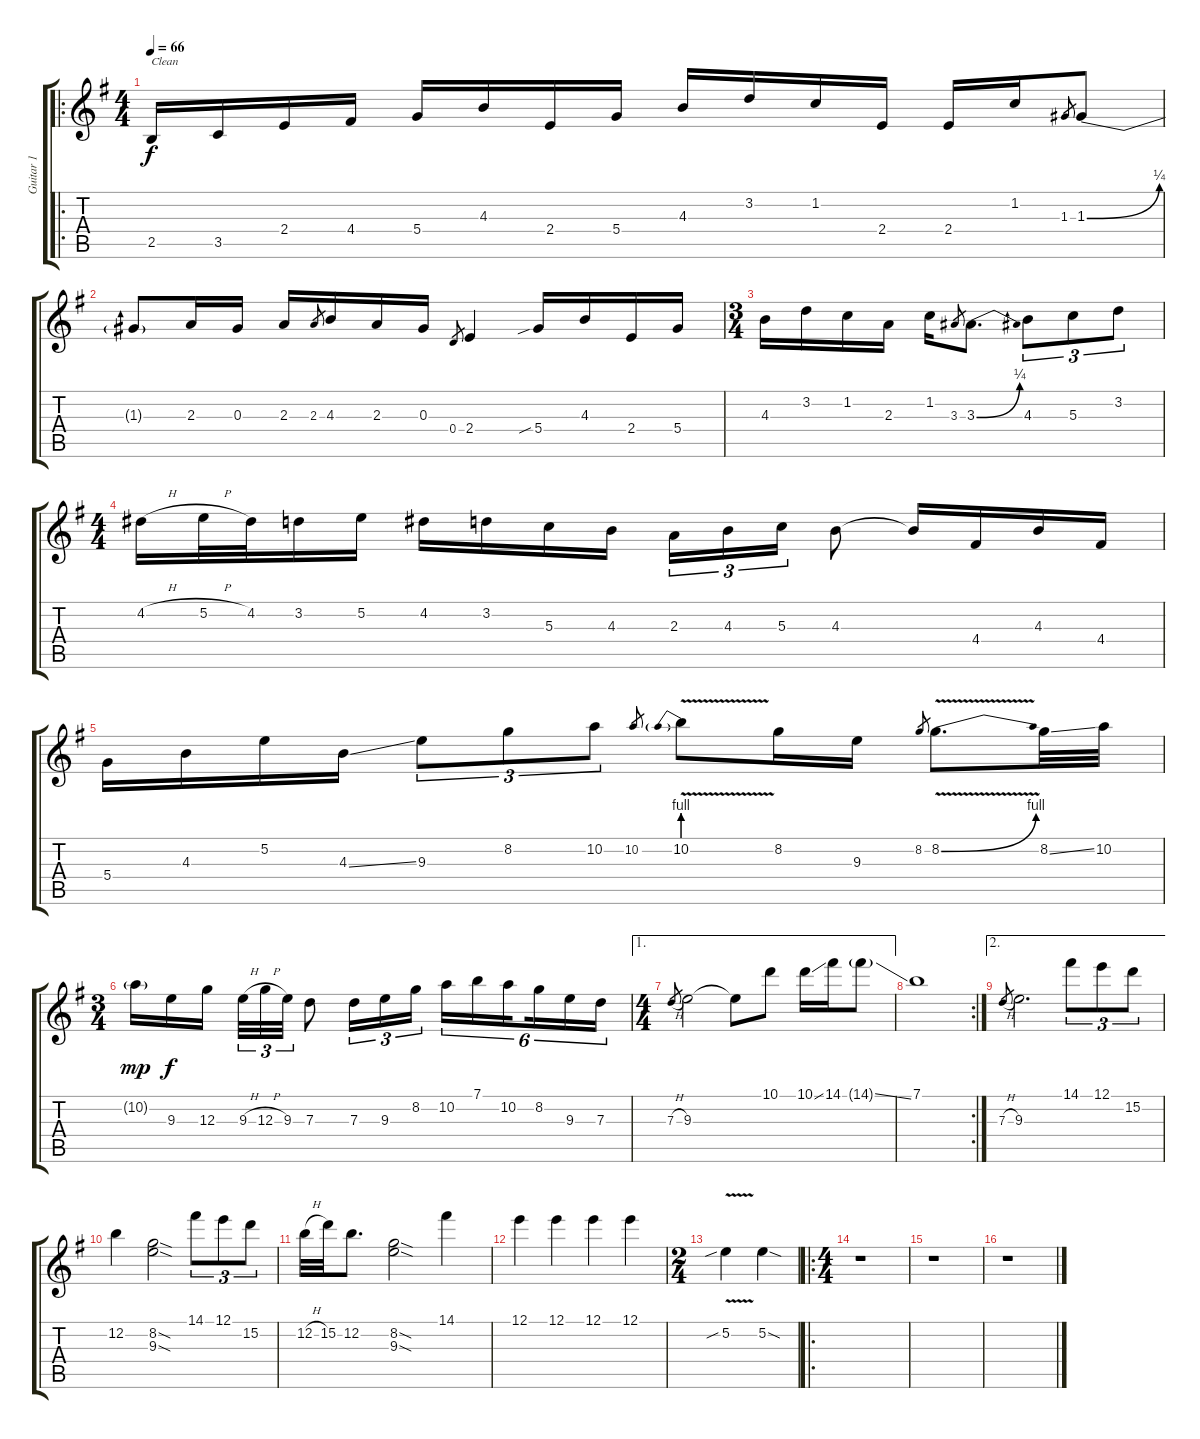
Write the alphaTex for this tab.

\track ("Guitar 1" "Guitar 1") {instrument electricguitarclean}
\staff {score tabs}
\tuning (E4 B3 G3 D3 A2 E2) {hide}
\ro
\ts (4 4)
\tempo 66
\clef g2
\ks g
2.5.16{txt "Clean" dy f instrument electricguitarclean} 3.5.16 2.4.16 4.4.16 5.4.16 4.3.16 2.4.16 5.4.16 4.3.16 3.2.16 1.2.16 2.4.16 2.4.16 1.2.16 1.3.8{gr} 1.3{be (bend 0 0 60 1)}.8 |
1.3{t}.8 2.3.16 0.3.16 2.3.16 2.3.8{gr} 4.3.16 2.3.16 0.3.16 0.4.8{gr} 2.4.4 5.4{sib}.16 4.3.16 2.4.16 5.4.16 |
\ts (3 4)
4.3.16 3.2.16 1.2.16 2.3.16 1.2.16 3.3.8{gr} 3.3{be (bend 0 0 60 1)}.8{d} 4.3.8{tu (3 2)} 5.3.8{tu (3 2)} 3.2.8{tu (3 2)} |
\ts (4 4)
4.2{h}.16 5.2{h}.32 4.2.32 3.2.16 5.2.16 4.2.16 3.2.16 5.3.16 4.3.16 2.3.16{tu (3 2)} 4.3.16{tu (3 2)} 5.3.16{tu (3 2)} 4.3.8 4.3{t}.16 4.4.16 4.3.16 4.4.16 |
5.4.16 4.3.16 5.2.16 4.3{ss}.16 9.3.8{tu (3 2)} 8.2.8{tu (3 2)} 10.2.8{tu (3 2)} 10.2.8{gr} 10.2{be (prebend 0 4 60 4) v}.8 8.2.16 9.3.16 8.2.8{gr} 8.2{be (bend 0 0 60 4) v}.8{d} 8.2{ss}.32 10.2.32 |
\ts (3 4)
10.2{g}.16{dy mp} 9.3.16{dy f} 12.3.16{beam splitsecondary} 9.3{h}.32{tu (3 2)} 12.3{h}.32{tu (3 2)} 9.3.32{tu (3 2)} 7.3.8 7.3.16{tu (3 2)} 9.3.16{tu (3 2)} 8.2.16{tu (3 2)} 10.2.16{tu (6 4)} 7.1.16{tu (6 4)} 10.2.16{tu (6 4) beam splitsecondary} 8.2.16{tu (6 4)} 9.3.16{tu (6 4)} 7.3.16{tu (6 4)} |
\ae 1
\ts (4 4)
7.3{h}.8{gr} 9.3.2 9.3{t}.8 10.1.8 10.1{ss}.16 14.1.16 14.1{ss g}.8 |
\rc 2
7.1.1 |
\ae 2
7.3{h}.8{gr} 9.3.2{d} 14.1.8{tu (3 2)} 12.1.8{tu (3 2)} 15.2.8{tu (3 2)} |
12.2.4 (8.2{sod} 9.3{sod}).2 14.1.8{tu (3 2)} 12.1.8{tu (3 2)} 15.2.8{tu (3 2)} |
12.2{h}.32 15.2.32 12.2.8{d} (8.2{sod} 9.3{sod}).2 14.1.4 |
12.1.4 12.1.4 12.1.4 12.1.4 |
\ts (2 4)
5.2{v sib}.4 5.2{sod}.4 |
\ro
\ts (4 4)
r.1 |
r.1 |
r.1
